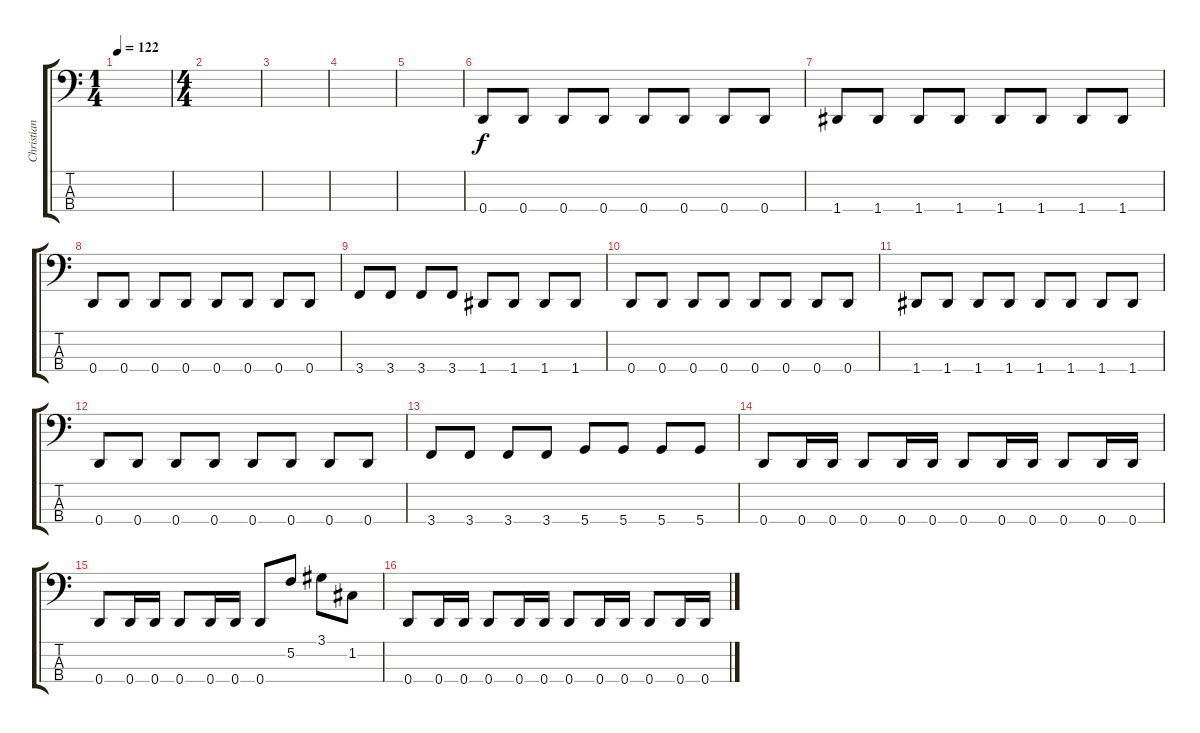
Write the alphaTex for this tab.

\track ("Christian \"SPEESY\" Giesler" "Christian ") {instrument electricbassfinger}
\staff {score tabs}
\tuning (F2 C2 G1 D1) {hide}
\ts (1 4)
\tempo 122
\clef f4
\ks c
|
\ts (4 4)
|
|
|
|
0.4.8 0.4.8 0.4.8 0.4.8 0.4.8 0.4.8 0.4.8 0.4.8 |
1.4.8 1.4.8 1.4.8 1.4.8 1.4.8 1.4.8 1.4.8 1.4.8 |
0.4.8 0.4.8 0.4.8 0.4.8 0.4.8 0.4.8 0.4.8 0.4.8 |
3.4.8 3.4.8 3.4.8 3.4.8 1.4.8 1.4.8 1.4.8 1.4.8 |
0.4.8 0.4.8 0.4.8 0.4.8 0.4.8 0.4.8 0.4.8 0.4.8 |
1.4.8 1.4.8 1.4.8 1.4.8 1.4.8 1.4.8 1.4.8 1.4.8 |
0.4.8 0.4.8 0.4.8 0.4.8 0.4.8 0.4.8 0.4.8 0.4.8 |
3.4.8 3.4.8 3.4.8 3.4.8 5.4.8 5.4.8 5.4.8 5.4.8 |
0.4.8 0.4.16 0.4.16 0.4.8 0.4.16 0.4.16 0.4.8 0.4.16 0.4.16 0.4.8 0.4.16 0.4.16 |
0.4.8 0.4.16 0.4.16 0.4.8 0.4.16 0.4.16 0.4.8 5.2.8 3.1.8 1.2.8 |
0.4.8 0.4.16 0.4.16 0.4.8 0.4.16 0.4.16 0.4.8 0.4.16 0.4.16 0.4.8 0.4.16 0.4.16
